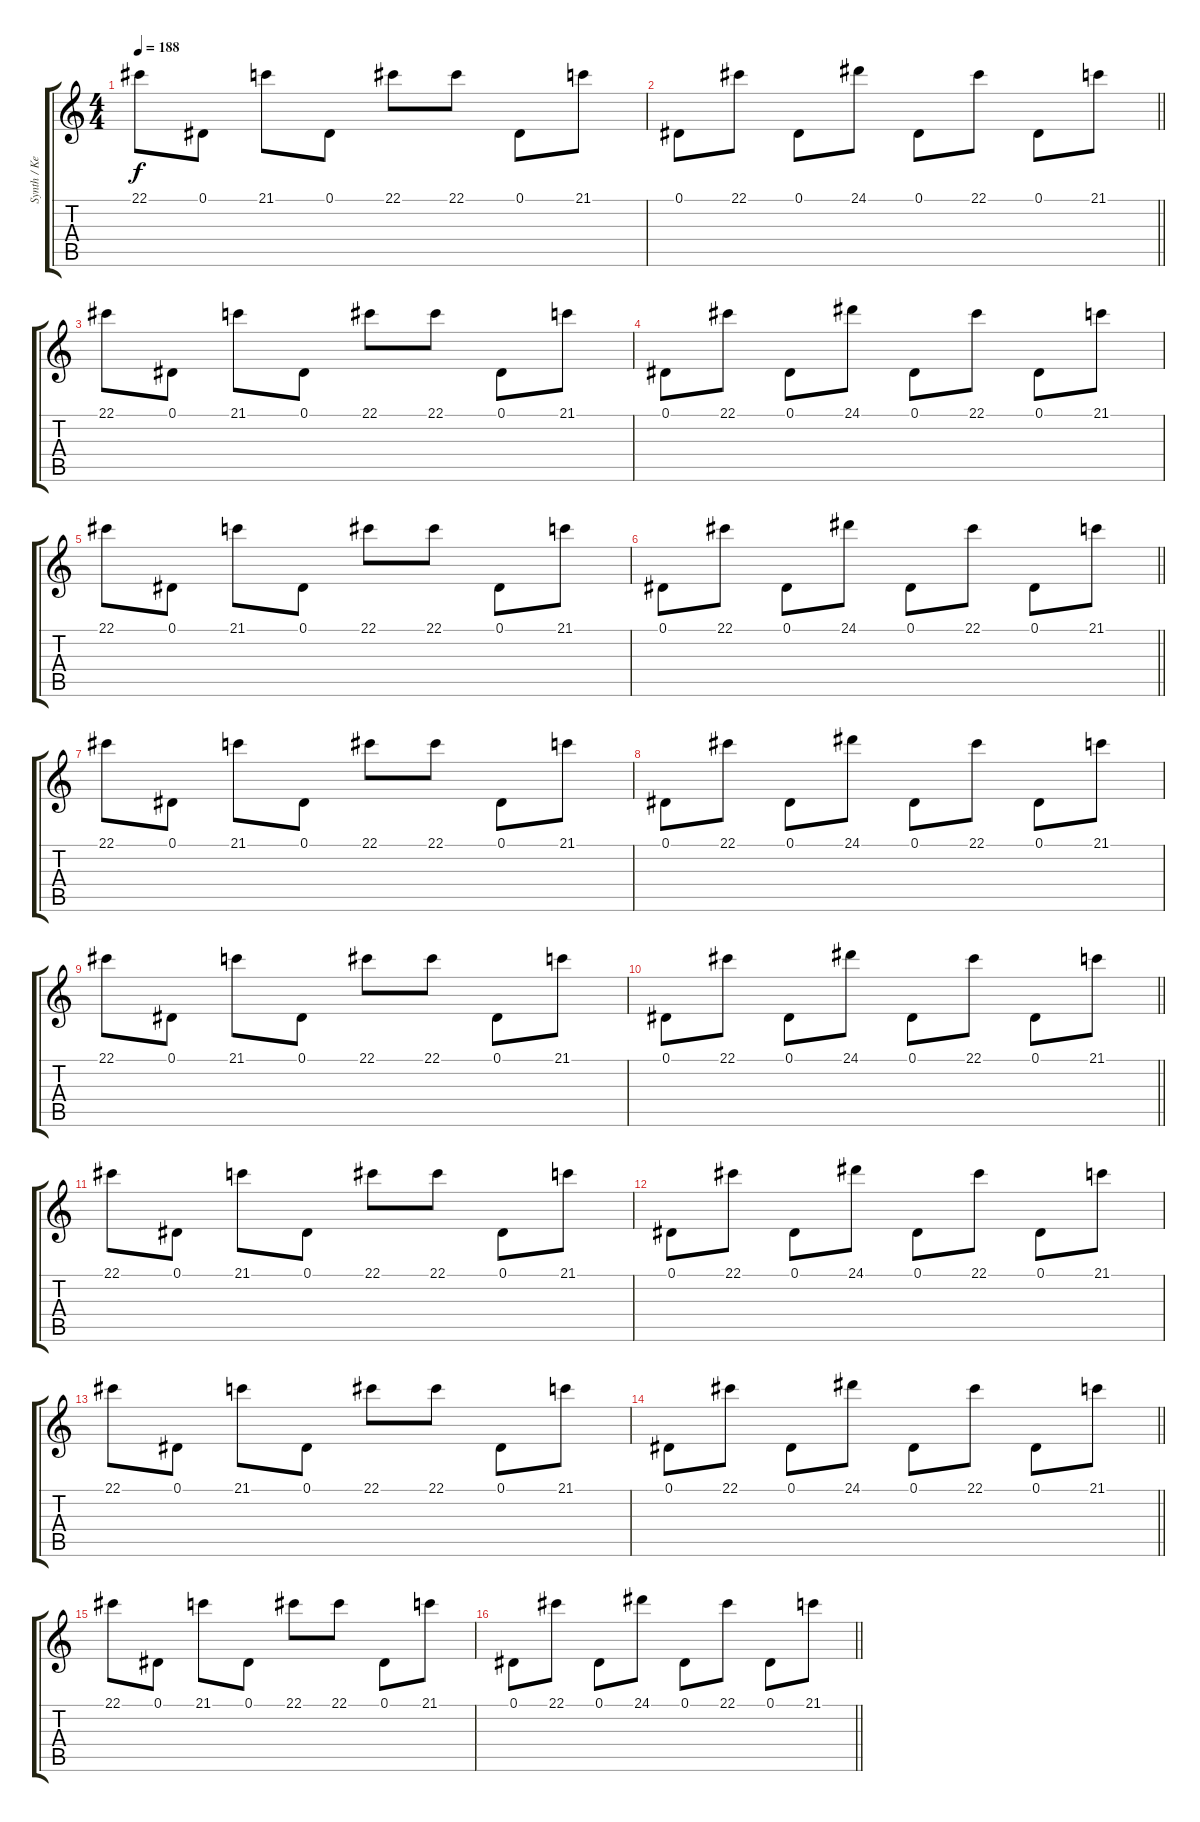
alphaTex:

\track ("Synth / Keyboard I" "Synth / Ke") {instrument lead1square}
\staff {score tabs}
\tuning (Eb4 Bb3 Gb3 Db3 Ab2 Db2) {hide}
\ts (4 4)
\tempo 188
\clef g2
\ks c
22.1.8{dy f} 0.1.8 21.1.8 0.1.8 22.1.8 22.1.8 0.1.8 21.1.8 |
\barLineRight lightlight
0.1.8 22.1.8 0.1.8 24.1.8 0.1.8 22.1.8 0.1.8 21.1.8 |
22.1.8 0.1.8 21.1.8 0.1.8 22.1.8 22.1.8 0.1.8 21.1.8 |
0.1.8 22.1.8 0.1.8 24.1.8 0.1.8 22.1.8 0.1.8 21.1.8 |
22.1.8 0.1.8 21.1.8 0.1.8 22.1.8 22.1.8 0.1.8 21.1.8 |
\barLineRight lightlight
0.1.8 22.1.8 0.1.8 24.1.8 0.1.8 22.1.8 0.1.8 21.1.8 |
22.1.8 0.1.8 21.1.8 0.1.8 22.1.8 22.1.8 0.1.8 21.1.8 |
0.1.8 22.1.8 0.1.8 24.1.8 0.1.8 22.1.8 0.1.8 21.1.8 |
22.1.8 0.1.8 21.1.8 0.1.8 22.1.8 22.1.8 0.1.8 21.1.8 |
\barLineRight lightlight
0.1.8 22.1.8 0.1.8 24.1.8 0.1.8 22.1.8 0.1.8 21.1.8 |
22.1.8 0.1.8 21.1.8 0.1.8 22.1.8 22.1.8 0.1.8 21.1.8 |
0.1.8 22.1.8 0.1.8 24.1.8 0.1.8 22.1.8 0.1.8 21.1.8 |
22.1.8 0.1.8 21.1.8 0.1.8 22.1.8 22.1.8 0.1.8 21.1.8 |
\barLineRight lightlight
0.1.8 22.1.8 0.1.8 24.1.8 0.1.8 22.1.8 0.1.8 21.1.8 |
22.1.8 0.1.8 21.1.8 0.1.8 22.1.8 22.1.8 0.1.8 21.1.8 |
\barLineRight lightlight
0.1.8 22.1.8 0.1.8 24.1.8 0.1.8 22.1.8 0.1.8 21.1.8
